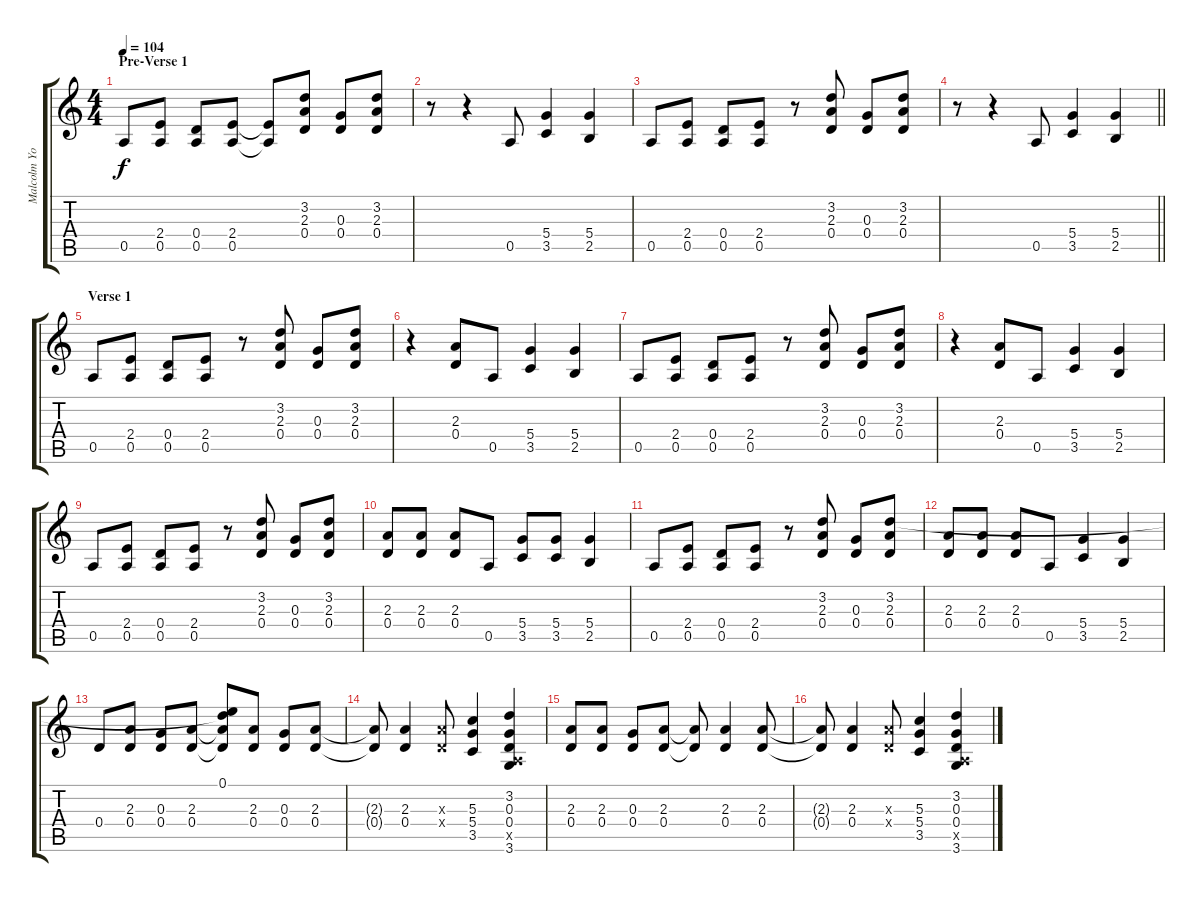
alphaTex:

\track ("Malcolm Young" "Malcolm Yo") {instrument distortionguitar}
\staff {score tabs}
\tuning (E4 B3 G3 D3 A2 E2) {hide}
\ts (4 4)
\section ("" "Pre-Verse 1")
\tempo 104
\clef g2
\ks c
0.5{t}.8{dy f} (2.4 0.5).8 (0.4 0.5).8 (2.4 0.5).8 (2.4{t} 0.5{t}).8 (3.2 2.3 0.4).8 (0.3 0.4).8 (3.2 2.3 0.4).8 |
r.8 r.4 0.5.8 (5.4 3.5).4 (5.4 2.5).4 |
0.5.8 (2.4 0.5).8 (0.4 0.5).8 (2.4 0.5).8 r.8 (3.2 2.3 0.4).8 (0.3 0.4).8 (3.2 2.3 0.4).8 |
\barLineRight lightlight
r.8 r.4 0.5.8 (5.4 3.5).4 (5.4 2.5).4 |
\section ("" "Verse 1")
0.5.8 (2.4 0.5).8 (0.4 0.5).8 (2.4 0.5).8 r.8 (3.2 2.3 0.4).8 (0.3 0.4).8 (3.2 2.3 0.4).8 |
r.4 (2.3 0.4).8 0.5.8 (5.4 3.5).4 (5.4 2.5).4 |
0.5.8 (2.4 0.5).8 (0.4 0.5).8 (2.4 0.5).8 r.8 (3.2 2.3 0.4).8 (0.3 0.4).8 (3.2 2.3 0.4).8 |
r.4 (2.3 0.4).8 0.5.8 (5.4 3.5).4 (5.4 2.5).4 |
0.5.8 (2.4 0.5).8 (0.4 0.5).8 (2.4 0.5).8 r.8 (3.2 2.3 0.4).8 (0.3 0.4).8 (3.2 2.3 0.4).8 |
(2.3 0.4).8 (2.3 0.4).8 (2.3 0.4).8 0.5.8 (5.4 3.5).8 (5.4 3.5).8 (5.4 2.5).4 |
0.5.8 (2.4 0.5).8 (0.4 0.5).8 (2.4 0.5).8 r.8 (3.2 2.3 0.4).8 (0.3 0.4).8 (3.2 2.3 0.4).8 |
(2.3 0.4).8 (2.3 0.4).8 (2.3 0.4).8 0.5.8 (5.4 3.5).4 (5.4 2.5).4 |
0.4.8 (2.3 0.4).8 (0.3 0.4).8 (2.3 0.4).8 (0.1 3.2{t} 2.3{t} 0.4{t}).8 (2.3 0.4).8 (0.3 0.4).8 (2.3 0.4).8 |
(2.3{t} 0.4{t}).8 (2.3 0.4).4 (2.3{x} 0.4{x}).8 (5.3 5.4 3.5).4 (3.2 0.3 0.4 0.5{x} 3.6).4 |
(2.3 0.4).8 (2.3 0.4).8 (0.3 0.4).8 (2.3 0.4).8 (2.3{t} 0.4{t}).8 (2.3 0.4).4 (2.3 0.4).8 |
(2.3{t} 0.4{t}).8 (2.3 0.4).4 (2.3{x} 0.4{x}).8 (5.3 5.4 3.5).4 (3.2 0.3 0.4 0.5{x} 3.6).4
